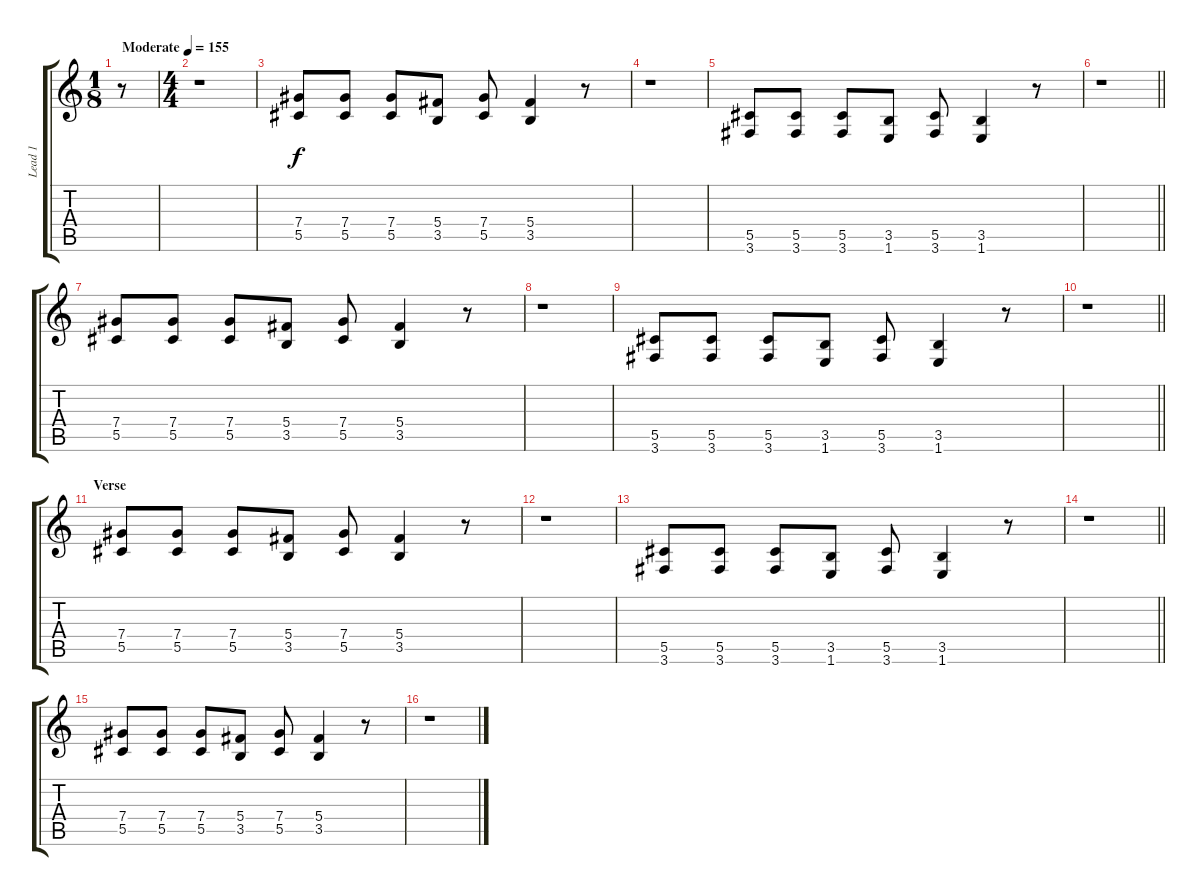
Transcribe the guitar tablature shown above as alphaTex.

\track ("Lead 1" "Lead 1") {instrument distortionguitar}
\staff {score tabs}
\tuning (Eb4 Bb3 Gb3 Db3 Ab2 Eb2) {hide}
\ts (1 8)
\tempo (155 "Moderate")
\clef g2
\ks c
r.8{dy f instrument distortionguitar} |
\ts (4 4)
r.1 |
(7.4 5.5).8 (7.4 5.5).8 (7.4 5.5).8 (5.4 3.5).8 (7.4 5.5).8 (5.4 3.5).4 r.8 |
r.1 |
(5.5 3.6).8 (5.5 3.6).8 (5.5 3.6).8 (3.5 1.6).8 (5.5 3.6).8 (3.5 1.6).4 r.8 |
\barLineRight lightlight
r.1 |
(7.4 5.5).8 (7.4 5.5).8 (7.4 5.5).8 (5.4 3.5).8 (7.4 5.5).8 (5.4 3.5).4 r.8 |
r.1 |
(5.5 3.6).8 (5.5 3.6).8 (5.5 3.6).8 (3.5 1.6).8 (5.5 3.6).8 (3.5 1.6).4 r.8 |
\barLineRight lightlight
r.1 |
\section ("" "Verse")
(7.4 5.5).8 (7.4 5.5).8 (7.4 5.5).8 (5.4 3.5).8 (7.4 5.5).8 (5.4 3.5).4 r.8 |
r.1 |
(5.5 3.6).8 (5.5 3.6).8 (5.5 3.6).8 (3.5 1.6).8 (5.5 3.6).8 (3.5 1.6).4 r.8 |
\barLineRight lightlight
r.1 |
(7.4 5.5).8 (7.4 5.5).8 (7.4 5.5).8 (5.4 3.5).8 (7.4 5.5).8 (5.4 3.5).4 r.8 |
r.1
